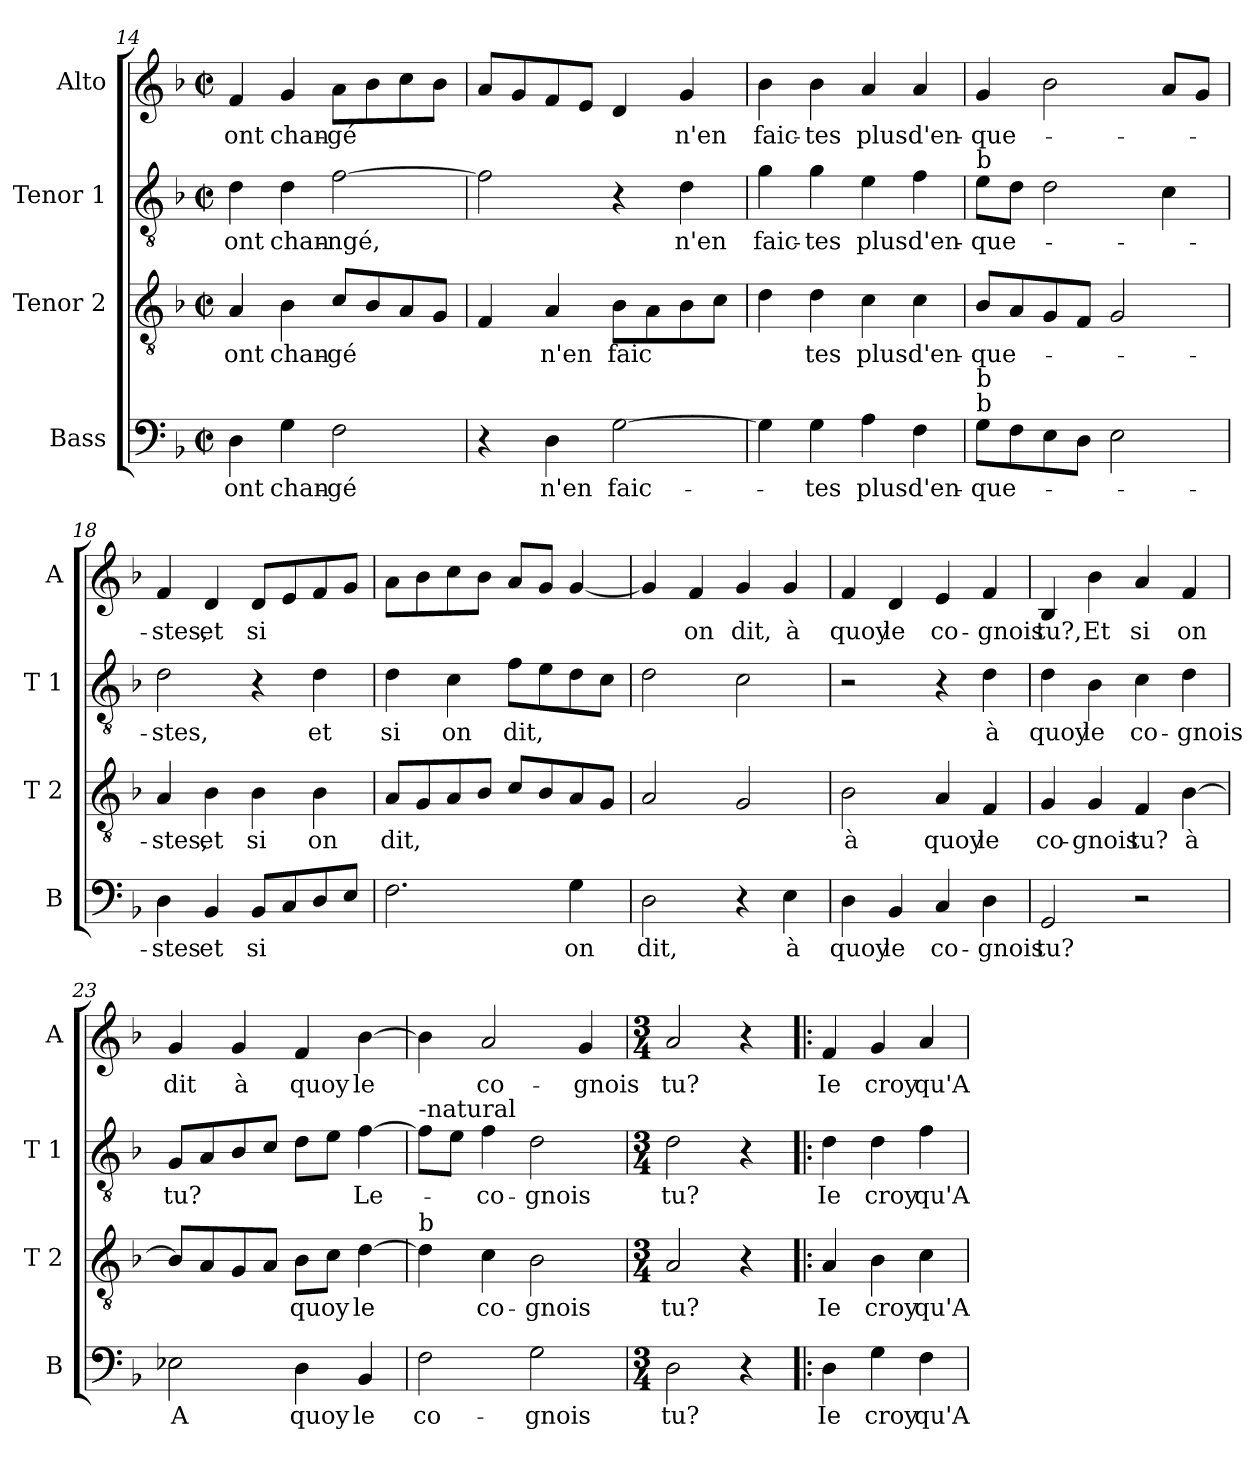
**kern	**text	**kern	**text	**kern	**text	**kern	**text
*part4	*part4	*part3	*part3	*part2	*part2	*part1	*part1
*staff4	*staff4	*staff3	*staff3	*staff2	*staff2	*staff1	*staff1
*I"Bass	*	*I"Tenor 2	*	*I"Tenor 1	*	*I"Alto	*
*I'B	*	*I'T 2	*	*I'T 1	*	*I'A	*
*clefF4	*	*clefGv2	*	*clefGv2	*	*clefG2	*
*k[b-]	*	*k[b-]	*	*k[b-]	*	*k[b-]	*
*F:	*	*F:	*	*F:	*	*F:	*
*M2/2	*	*M2/2	*	*M2/2	*	*M2/2	*
*met(c|)	*	*met(c|)	*	*met(c|)	*	*met(c|)	*
=14	=14	=14	=14	=14	=14	=14	=14
!	!LO:LY:b	!	!LO:LY:b	!	!LO:LY:b	!	!LO:LY:b
4D\	ont	4A/	ont	4d\	ont	4f/	ont
!	!LO:LY:b	!	!LO:LY:b	!	!LO:LY:b	!	!LO:LY:b
4G\	chan-	4B-\	chan-	4d\	chan-	4g/	chan-
!	!LO:LY:b	!	!LO:LY:b	!	!LO:LY:b	!	!LO:LY:b
2F\	-gé	8c/L	-gé	[2f\	-ngé,	8a\L	-gé
.	.	8B-/	.	.	.	8b-\	.
.	.	8A/	.	.	.	8cc\	.
.	.	8G/J	.	.	.	8b-\J	.
=15	=15	=15	=15	=15	=15	=15	=15
4r	.	4F/	.	2f\]	.	8a/L	.
.	.	.	.	.	.	8g/	.
!	!LO:LY:b	!	!LO:LY:b	!	!	!	!
4D\	n'en	4A/	n'en	.	.	8f/	.
.	.	.	.	.	.	8e/J	.
!	!LO:LY:b	!	!LO:LY:b	!	!	!	!
[2G\	faic-	8B-\L	faic	4r	.	4d/	.
.	.	8A\	.	.	.	.	.
!	!	!	!	!	!LO:LY:b	!	!LO:LY:b
.	.	8B-\	.	4d\	n'en	4g/	n'en
.	.	8c\J	.	.	.	.	.
=16	=16	=16	=16	=16	=16	=16	=16
!	!	!	!	!	!LO:LY:b	!	!LO:LY:b
4G\]	.	4d\	.	4g\	faic-	4b-\	faic-
!	!LO:LY:b	!	!LO:LY:b	!	!LO:LY:b	!	!LO:LY:b
4G\	-tes	4d\	tes	4g\	-tes	4b-\	-tes
!	!LO:LY:b	!	!LO:LY:b	!	!LO:LY:b	!	!LO:LY:b
4A\	plus	4c\	plus	4e\	plus	4a/	plus
!	!LO:LY:b	!	!LO:LY:b	!	!LO:LY:b	!	!LO:LY:b
4F\	d'en-	4c\	d'en-	4f\	d'en-	4a/	d'en-
!!LO:LB:g=z
=17	=17	=17	=17	=17	=17	=17	=17
!	!	!	!	!LO:TX:a:t=b	!	!	!
!LO:TX:a:t=b	!	!	!	!	!	!	!
!LO:TX:a:t=b	!	!	!	!	!	!	!
!	!LO:LY:b	!	!LO:LY:b	!	!LO:LY:b	!	!LO:LY:b
8G\L	-que-	8B-/L	-que-	8e\L	-que-	4g/	-que-
8F\	.	8A/	.	8d\J	.	.	.
8E\	.	8G/	.	2d\	.	2b-\	.
8D\J	.	8F/J	.	.	.	.	.
2E\	.	2G/	.	.	.	.	.
.	.	.	.	4c\	.	8a/L	.
.	.	.	.	.	.	8g/J	.
=18	=18	=18	=18	=18	=18	=18	=18
!	!LO:LY:b	!	!LO:LY:b	!	!LO:LY:b	!	!LO:LY:b
4D\	-stes	4A/	-stes,	2d\	-stes,	4f/	-stes,
!	!LO:LY:b	!	!LO:LY:b	!	!	!	!LO:LY:b
4BB-/	et	4B-\	et	.	.	4d/	et
!	!LO:LY:b	!	!LO:LY:b	!	!	!	!LO:LY:b
8BB-/L	si	4B-\	si	4r	.	8d/L	si
8C/	.	.	.	.	.	8e/	.
!	!	!	!LO:LY:b	!	!LO:LY:b	!	!
8D/	.	4B-\	on	4d\	et	8f/	.
8E/J	.	.	.	.	.	8g/J	.
=19	=19	=19	=19	=19	=19	=19	=19
!	!	!	!LO:LY:b	!	!LO:LY:b	!	!
2.F\	.	8A/L	dit,	4d\	si	8a\L	.
.	.	8G/	.	.	.	8b-\	.
!	!	!	!	!	!LO:LY:b	!	!
.	.	8A/	.	4c\	on	8cc\	.
.	.	8B-/J	.	.	.	8b-\J	.
!	!	!	!	!	!LO:LY:b	!	!
.	.	8c/L	.	8f\L	dit,	8a/L	.
.	.	8B-/	.	8e\	.	8g/J	.
!	!LO:LY:b	!	!	!	!	!	!
4G\	on	8A/	.	8d\	.	[4g/	.
.	.	8G/J	.	8c\J	.	.	.
=20	=20	=20	=20	=20	=20	=20	=20
!	!LO:LY:b	!	!	!	!	!	!
2D\	dit,	2A/	.	2d\	.	4g/]	.
!	!	!	!	!	!	!	!LO:LY:b
.	.	.	.	.	.	4f/	on
!	!	!	!	!	!	!	!LO:LY:b
4r	.	2G/	.	2c\	.	4g/	dit,
!	!LO:LY:b	!	!	!	!	!	!LO:LY:b
4E\	à	.	.	.	.	4g/	à
=21	=21	=21	=21	=21	=21	=21	=21
!	!LO:LY:b	!	!LO:LY:b	!	!	!	!LO:LY:b
4D\	quoy	2B-\	à	2r	.	4f/	quoy
!	!LO:LY:b	!	!	!	!	!	!LO:LY:b
4BB-/	le	.	.	.	.	4d/	le
!	!LO:LY:b	!	!LO:LY:b	!	!	!	!LO:LY:b
4C/	co-	4A/	quoy	4r	.	4e/	co-
!	!LO:LY:b	!	!LO:LY:b	!	!LO:LY:b	!	!LO:LY:b
4D\	-gnois	4F/	le	4d\	à	4f/	-gnois
!!LO:LB:g=z
=22	=22	=22	=22	=22	=22	=22	=22
!	!LO:LY:b	!	!LO:LY:b	!	!LO:LY:b	!	!LO:LY:b
2GG/	tu?	4G/	co-	4d\	quoy	4B-/	tu?,
!	!	!	!LO:LY:b	!	!LO:LY:b	!	!LO:LY:b
.	.	4G/	-gnois	4B-\	le	4b-\	Et
!	!	!	!LO:LY:b	!	!LO:LY:b	!	!LO:LY:b
2r	.	4F/	tu?	4c\	co-	4a/	si
!	!	!	!LO:LY:b	!	!LO:LY:b	!	!LO:LY:b
.	.	[4B-\	à	4d\	-gnois	4f/	on
=23	=23	=23	=23	=23	=23	=23	=23
!	!LO:LY:b	!	!	!	!LO:LY:b	!	!LO:LY:b
2E-X\	A	8B-/L]	.	8G/L	tu?	4g/	dit
.	.	8A/	.	8A/	.	.	.
!	!	!	!	!	!	!	!LO:LY:b
.	.	8G/	.	8B-/	.	4g/	à
.	.	8A/J	.	8c/J	.	.	.
!	!LO:LY:b	!	!LO:LY:b	!	!	!	!LO:LY:b
4D\	quoy	8B-\L	quoy	8d\L	.	4f/	quoy
.	.	8c\J	.	8e\J	.	.	.
!	!LO:LY:b	!	!LO:LY:b	!	!LO:LY:b	!	!LO:LY:b
4BB-/	le	[4d\	le	[4f\	Le-	[4b-\	le
=24	=24	=24	=24	=24	=24	=24	=24
!	!	!	!	!LO:TX:a:t=-natural	!	!	!
!	!	!LO:TX:a:t=b	!	!	!	!	!
!	!LO:LY:b	!	!	!	!	!	!
2F\	co-	4d\]	.	8f\L]	.	4b-\]	.
.	.	.	.	8e\J	.	.	.
!	!	!	!LO:LY:b	!	!LO:LY:b	!	!LO:LY:b
.	.	4c\	co-	4f\	-co-	2a/	co-
!	!LO:LY:b	!	!LO:LY:b	!	!LO:LY:b	!	!
2G\	-gnois	2B-\	-gnois	2d\	-gnois	.	.
!	!	!	!	!	!	!	!LO:LY:b
.	.	.	.	.	.	4g/	-gnois
=25	=25	=25	=25	=25	=25	=25	=25
*M3/4	*	*M3/4	*	*M3/4	*	*M3/4	*
!	!LO:LY:b	!	!LO:LY:b	!	!LO:LY:b	!	!LO:LY:b
2D\	tu?	2A/	tu?	2d\	tu?	2a/	tu?
4r	.	4r	.	4r	.	4r	.
=26!|:	=26!|:	=26!|:	=26!|:	=26!|:	=26!|:	=26!|:	=26!|:
!	!LO:LY:b	!	!LO:LY:b	!	!LO:LY:b	!	!LO:LY:b
4D\	Ie	4A/	Ie	4d\	Ie	4f/	Ie
!	!LO:LY:b	!	!LO:LY:b	!	!LO:LY:b	!	!LO:LY:b
4G\	croy	4B-\	croy	4d\	croy	4g/	croy
!	!LO:LY:b	!	!LO:LY:b	!	!LO:LY:b	!	!LO:LY:b
4F\	qu'A-	4c\	qu'A-	4f\	qu'A-	4a/	qu'A-
=	=	=	=	=	=	=	=
*-	*-	*-	*-	*-	*-	*-	*-
